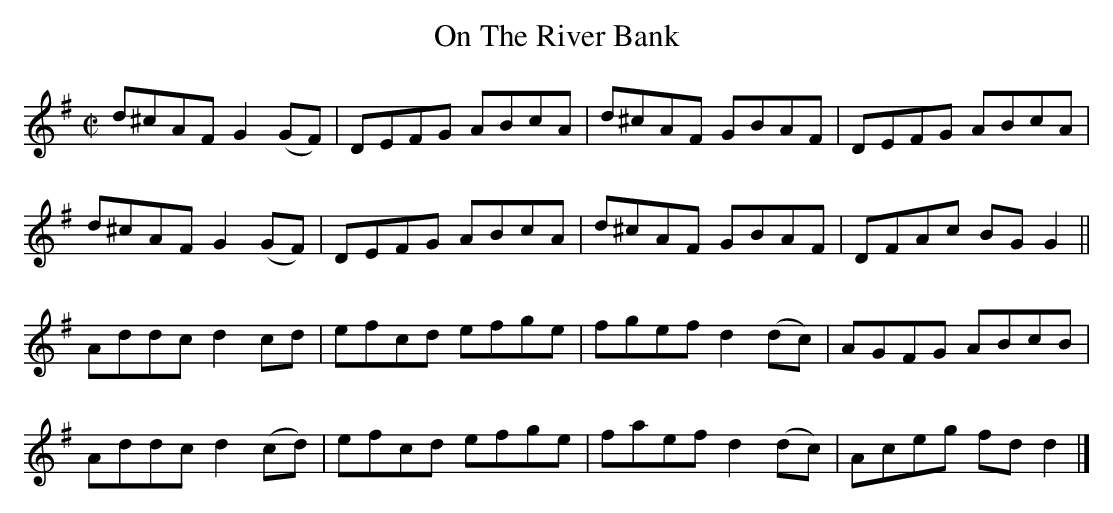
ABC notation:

X:1
T: On The River Bank
M: C|
L: 1/8
K: G
d^cAF G2 (GF) | DEFG ABcA | d^cAF   GBAF  | DEFG ABcA  |
d^cAF G2 (GF) | DEFG ABcA | d^cAF   GBAF  | DFAc BG G2 ||
Addc  d2  cd  | efcd efge | fgef  d2 (dc) | AGFG ABcB  |
Addc  d2 (cd) | efcd efge | faef  d2 (dc) | Aceg fd d2 |]
